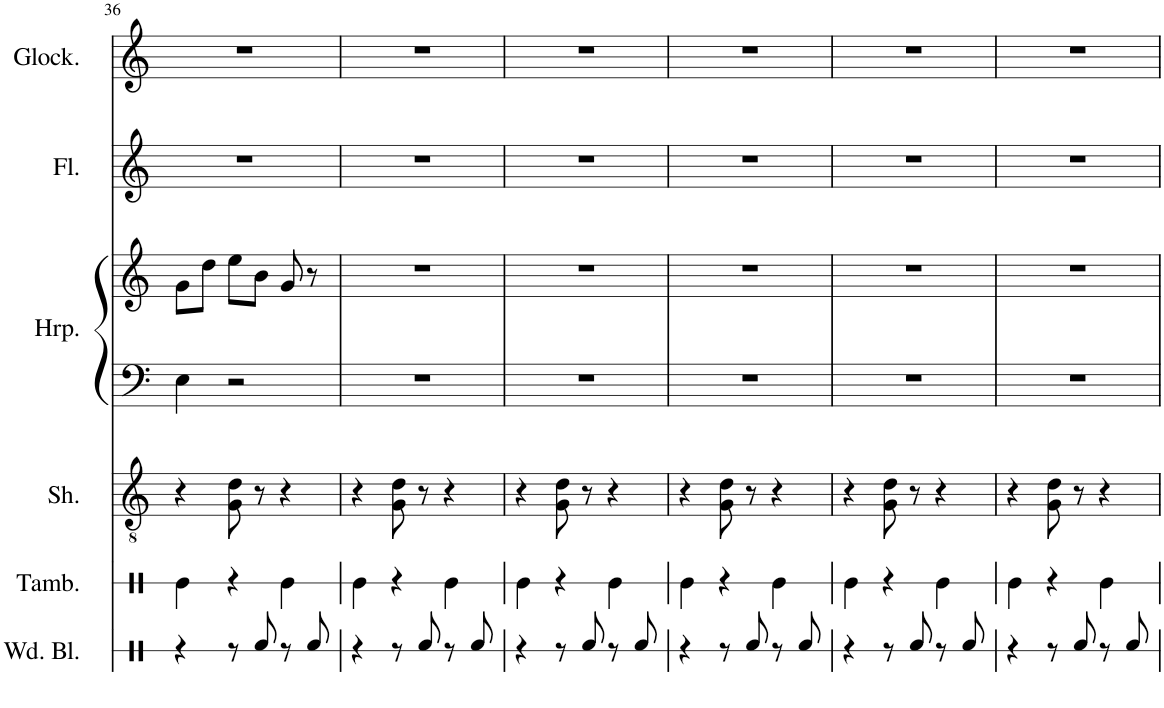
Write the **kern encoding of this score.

**kern	**kern	**kern	**kern	**kern	**kern	**kern
*part6	*part5	*part4	*part3	*part3	*part2	*part1
*staff7	*staff6	*staff5	*staff4	*staff3	*staff2	*staff1
*I"Wood Blocks	*I"Tambourine	*I"Shamisen	*I"Harp	*	*I"Flute	*I"Glockenspiel
*I'Wd. Bl.	*I'Tamb.	*I'Sh.	*I'Hrp.	*	*I'Fl.	*I'Glock.
!!LO:PB:g=z
*clefX	*clefX	*clefGv2	*clefF4	*clefG2	*clefG2	*clefG2
*	*	*	*	*	*	*Trd-14c-24
*k[]	*k[]	*k[]	*k[]	*k[]	*k[]	*k[]
*M3/4	*M3/4	*M3/4	*M3/4	*M3/4	*M3/4	*M3/4
=36	=36	=36	=36	=36	=36	=36
4r	4Re\	4r	4E\	8g\L	2.r	2.r
.	.	.	.	8dd\J	.	.
8r	4r	8G\ 8d\	2r	8ee\L	.	.
8Rf/	.	8r	.	8b\J	.	.
8r	4Re\	4r	.	8g/	.	.
8Rf/	.	.	.	8r	.	.
=37	=37	=37	=37	=37	=37	=37
4r	4Re\	4r	2.r	2.r	2.r	2.r
8r	4r	8G\ 8d\	.	.	.	.
8Rf/	.	8r	.	.	.	.
8r	4Re\	4r	.	.	.	.
8Rf/	.	.	.	.	.	.
=38	=38	=38	=38	=38	=38	=38
4r	4Re\	4r	2.r	2.r	2.r	2.r
8r	4r	8G\ 8d\	.	.	.	.
8Rf/	.	8r	.	.	.	.
8r	4Re\	4r	.	.	.	.
8Rf/	.	.	.	.	.	.
=39	=39	=39	=39	=39	=39	=39
4r	4Re\	4r	2.r	2.r	2.r	2.r
8r	4r	8G\ 8d\	.	.	.	.
8Rf/	.	8r	.	.	.	.
8r	4Re\	4r	.	.	.	.
8Rf/	.	.	.	.	.	.
=40	=40	=40	=40	=40	=40	=40
4r	4Re\	4r	2.r	2.r	2.r	2.r
8r	4r	8G\ 8d\	.	.	.	.
8Rf/	.	8r	.	.	.	.
8r	4Re\	4r	.	.	.	.
8Rf/	.	.	.	.	.	.
=41	=41	=41	=41	=41	=41	=41
4r	4Re\	4r	2.r	2.r	2.r	2.r
8r	4r	8G\ 8d\	.	.	.	.
8Rf/	.	8r	.	.	.	.
8r	4Re\	4r	.	.	.	.
8Rf/	.	.	.	.	.	.
=	=	=	=	=	=	=
*-	*-	*-	*-	*-	*-	*-
